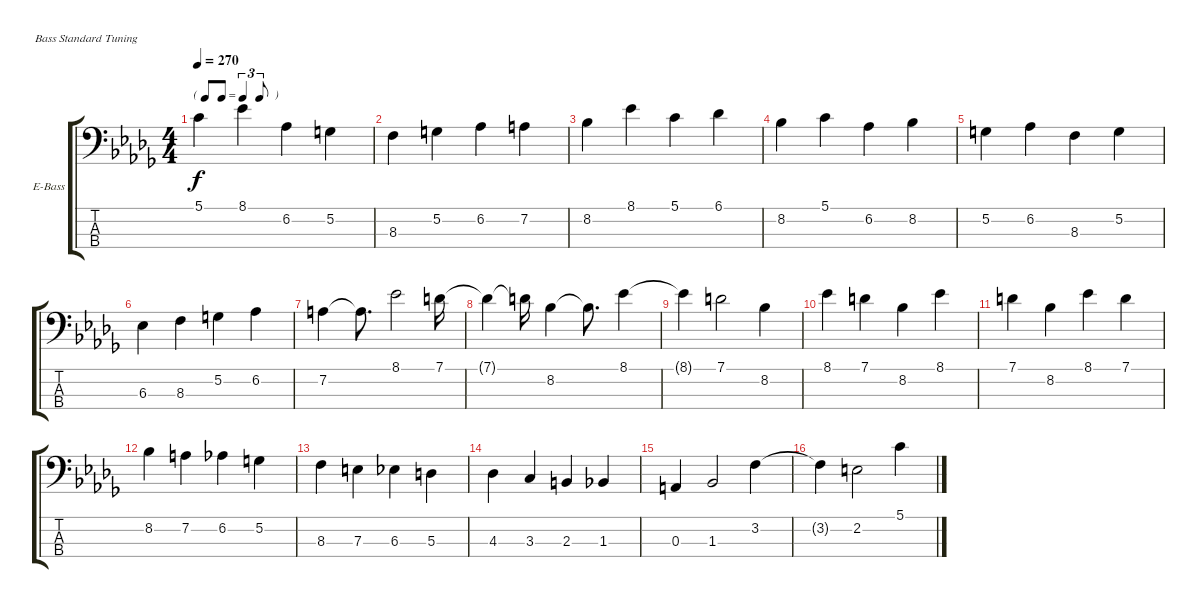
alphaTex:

\defaultSystemsLayout 4
\bracketExtendMode groupsimilarinstruments
\firstSystemTrackNameOrientation horizontal
\otherSystemsTrackNameOrientation horizontal
\track ("Electric Bass" "E-Bass") {multiBarRest instrument electricbassfinger}
\staff {score tabs}
\tuning (G2 D2 A1 E1)
\ts (4 4)
\tf triplet8th
\tempo 270
\clef f4
\ks bbminor
5.1.4{dy f} 8.1.4 6.2.4 5.2.4 |
8.3.4 5.2.4 6.2.4 7.2.4 |
8.2.4 8.1.4 5.1.4 6.1.4 |
8.2.4 5.1.4 6.2.4 8.2.4 |
5.2.4 6.2.4 8.3.4 5.2.4 |
6.3.4 8.3.4 5.2.4 6.2.4 |
7.2.4 7.2{t}.8{d} 8.1.2 7.1.16 |
7.1{t}.4 7.1{t}.16 8.2.4 8.2{t}.8{d} 8.1.4 |
8.1{t}.4 7.1.2 8.2.4 |
8.1.4 7.1.4 8.2.4 8.1.4 |
7.1.4 8.2.4 8.1.4 7.1.4 |
8.2.4 7.2.4 6.2.4 5.2.4 |
8.3.4 7.3.4 6.3.4 5.3.4 |
4.3.4 3.3.4 2.3.4 1.3.4 |
0.3.4 1.3.2 3.2.4 |
3.2{t}.4 2.2.2 5.1.4
